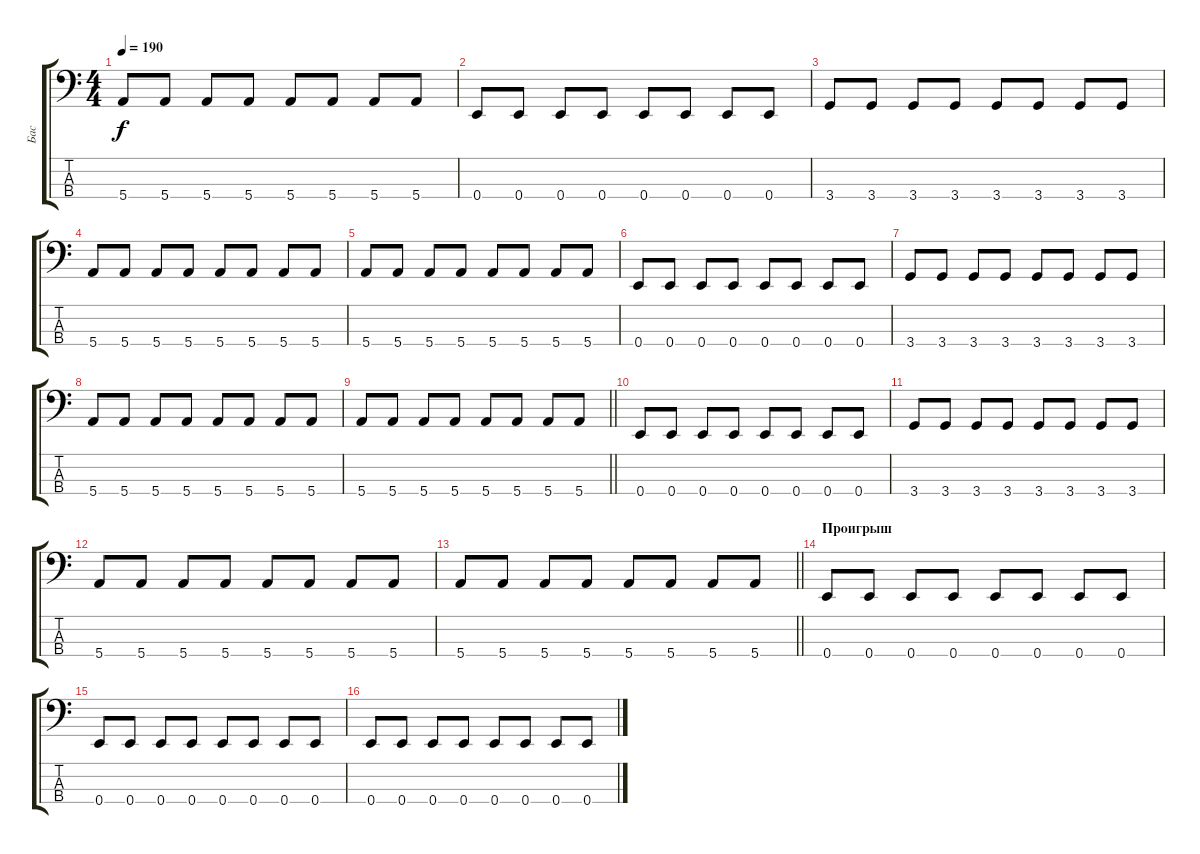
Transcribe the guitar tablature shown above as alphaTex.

\track ("Бас" "Бас") {instrument electricbassfinger}
\staff {score tabs}
\tuning (G2 D2 A1 E1) {hide}
\ts (4 4)
\tempo 190
\clef f4
\ks c
5.4.8{dy f} 5.4.8 5.4.8 5.4.8 5.4.8 5.4.8 5.4.8 5.4.8 |
0.4.8 0.4.8 0.4.8 0.4.8 0.4.8 0.4.8 0.4.8 0.4.8 |
3.4.8 3.4.8 3.4.8 3.4.8 3.4.8 3.4.8 3.4.8 3.4.8 |
5.4.8 5.4.8 5.4.8 5.4.8 5.4.8 5.4.8 5.4.8 5.4.8 |
5.4.8 5.4.8 5.4.8 5.4.8 5.4.8 5.4.8 5.4.8 5.4.8 |
0.4.8 0.4.8 0.4.8 0.4.8 0.4.8 0.4.8 0.4.8 0.4.8 |
3.4.8 3.4.8 3.4.8 3.4.8 3.4.8 3.4.8 3.4.8 3.4.8 |
5.4.8 5.4.8 5.4.8 5.4.8 5.4.8 5.4.8 5.4.8 5.4.8 |
\barLineRight lightlight
5.4.8 5.4.8 5.4.8 5.4.8 5.4.8 5.4.8 5.4.8 5.4.8 |
\section ("" " ")
0.4.8 0.4.8 0.4.8 0.4.8 0.4.8 0.4.8 0.4.8 0.4.8 |
3.4.8 3.4.8 3.4.8 3.4.8 3.4.8 3.4.8 3.4.8 3.4.8 |
5.4.8 5.4.8 5.4.8 5.4.8 5.4.8 5.4.8 5.4.8 5.4.8 |
\barLineRight lightlight
5.4.8 5.4.8 5.4.8 5.4.8 5.4.8 5.4.8 5.4.8 5.4.8 |
\section ("" "Проигрыш")
0.4.8 0.4.8 0.4.8 0.4.8 0.4.8 0.4.8 0.4.8 0.4.8 |
0.4.8 0.4.8 0.4.8 0.4.8 0.4.8 0.4.8 0.4.8 0.4.8 |
0.4.8 0.4.8 0.4.8 0.4.8 0.4.8 0.4.8 0.4.8 0.4.8
